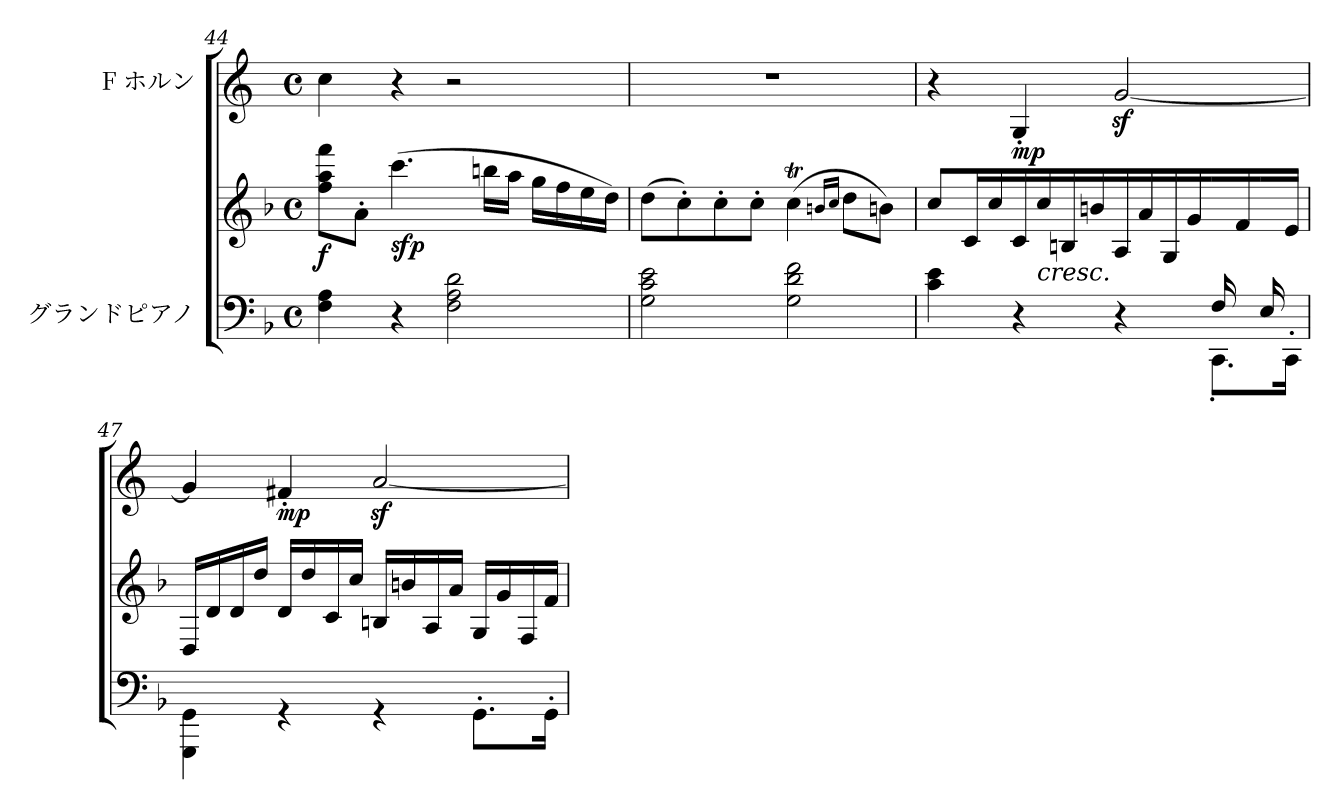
**kern	**kern	**dynam	**kern	**dynam
*part2	*part2	*part2	*part1	*part1
*staff3	*staff2	*staff2/3	*staff1	*staff1
*I"グランドピアノ	*	*	*I"F ホルン	*
*clefF4	*clefG2	*	*clefG2	*
*	*	*	*ITrd4c7	*
*k[b-]	*k[b-]	*	*k[b-]	*
*M4/4	*M4/4	*	*M4/4	*
*met(c)	*met(c)	*	*met(c)	*
=44	=44	=44	=44	=44
!	!	!LO:DY:b	!	!
4F\ 4A\	8ff\ 8aa\ 8fff\L	f	4f\	.
.	8a'\J	.	.	.
!	!	!LO:DY:b	!	!
4r	(>4.ccc\	sfp	4r	.
2F\ 2A\ 2d\	.	.	2r	.
.	16bbn\LL	.	.	.
.	16aa\JJ	.	.	.
.	16gg\LL	.	.	.
.	16ff\	.	.	.
.	16ee\	.	.	.
.	16dd\JJ)	.	.	.
=45	=45	=45	=45	=45
2G\ 2c\ 2e\	(>8dd\L	.	1r	.
.	8cc'\)	.	.	.
.	8cc'\	.	.	.
.	8cc'\J	.	.	.
2G\ 2d\ 2f\	(>4ccT\	.	.	.
.	16qbn/LL	.	.	.
.	16qcc/JJ	.	.	.
.	8dd\L	.	.	.
.	8bn\J)	.	.	.
!!LO:LB:g=z
=46	=46	=46	=46	=46
*^	*	*	*	*
2.ryy	4c\ 4e\	8cc/L	.	4r	.
.	.	16c/L	.	.	.
.	.	16cc/JJ	.	.	.
!	!	!	!	!	!LO:DY:b
.	4r	16c/LL	.	4C'/	mp
!	!	!LO:TX:b:i:t=cresc.	!	!	!
.	.	16cc/	.	.	.
.	.	16Bn/	.	.	.
.	.	16bn/JJ	.	.	.
.	4r	16A/LL	.	[2cz</	.
.	.	16a/	.	.	.
.	.	16G/	.	.	.
.	.	16g/JJ	.	.	.
16F/LL	8.CC'\L	16ryy	.	.	.
16ryy	.	16f/	.	.	.
16E/	.	16ryy	.	.	.
16ryy	16CC'\Jk	16e/JJ	.	.	.
*v	*v	*	*	*	*
=47	=47	=47	=47	=47
4GGG\ 4GG\	16D/LL	.	4c/]	.
.	16d/	.	.	.
.	16d/	.	.	.
.	16dd/JJ	.	.	.
!	!	!	!	!LO:DY:b
4rGG	16d/LL	.	4Bn'/	mp
.	16dd/	.	.	.
.	16c/	.	.	.
.	16cc/JJ	.	.	.
4rGG	16Bn/LL	.	[2dz</	.
.	16bn/	.	.	.
.	16A/	.	.	.
.	16a/JJ	.	.	.
8.GG'\L	16G/LL	.	.	.
.	16g/	.	.	.
.	16F/	.	.	.
16GG'\Jk	16f/JJ	.	.	.
=	=	=	=	=
*-	*-	*-	*-	*-
